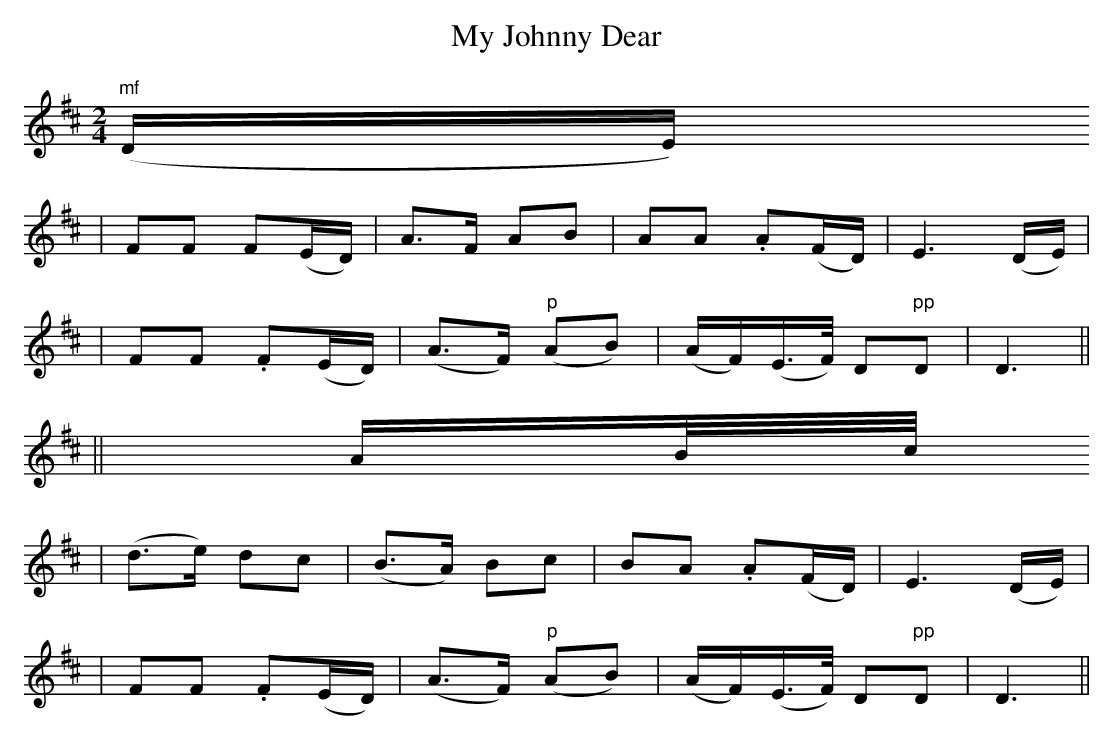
X:1
T: My Johnny Dear
M: 2/4
L: 1/8
K: D
"mf"(D/E/)
| FF F(E/D/) | A>F AB | AA .A(F/D/) | E3 (D/E/) |
| FF .F(E/D/) | (A>F) "p"(AB) | (A/F/)(E/>F/) D"pp"D | D3 ||
|| A/B//c//
| (d>e) dc | (B>A) Bc | BA .A(F/D/) | E3 (D/E/) |
| FF .F(E/D/) | (A>F) "p"(AB) | (A/F/)(E/>F/) D"pp"D | D3 ||
